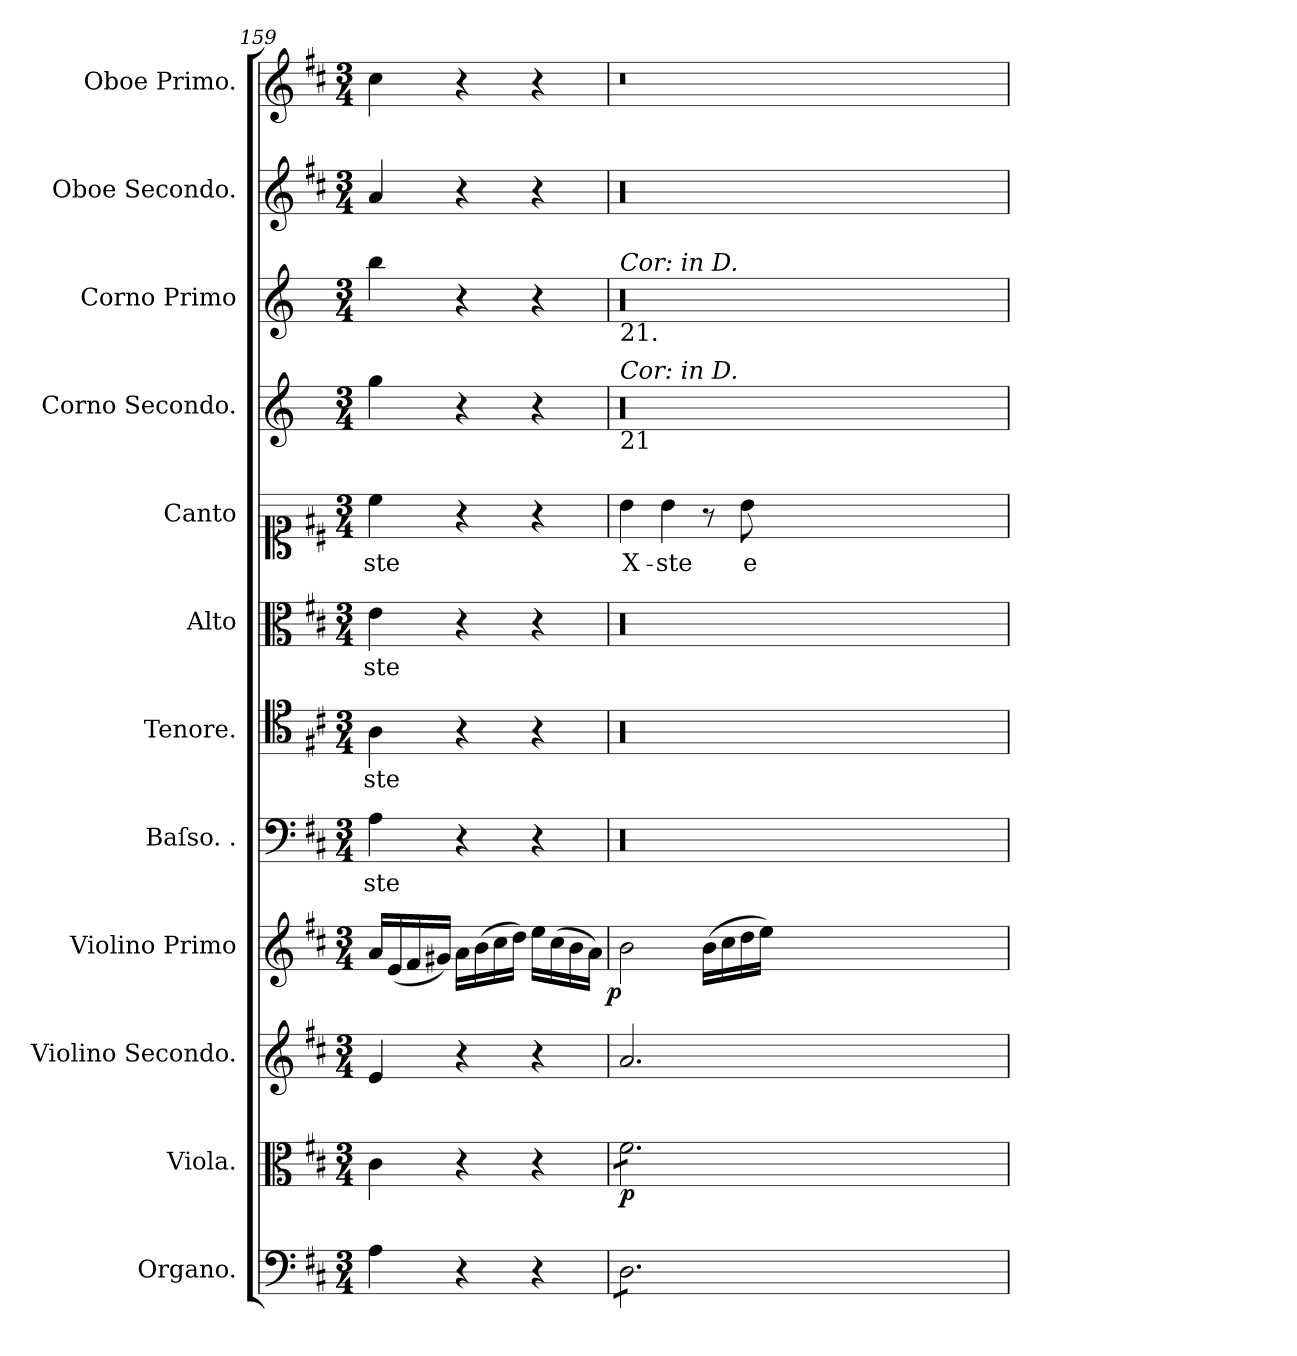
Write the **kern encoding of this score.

**kern	**kern	**dynam	**kern	**kern	**dynam	**kern	**text	**kern	**text	**kern	**text	**kern	**text	**kern	**kern	**kern	**kern
*part12	*part11	*part11	*part10	*part9	*part9	*part8	*part8	*part7	*part7	*part6	*part6	*part5	*part5	*part4	*part3	*part2	*part1
*staff12	*staff11	*staff11	*staff10	*staff9	*staff9	*staff8	*staff8	*staff7	*staff7	*staff6	*staff6	*staff5	*staff5	*staff4	*staff3	*staff2	*staff1
*I"Organo.	*I"Viola.	*	*I"Violino Secondo.	*I"Violino Primo	*	*I"Baſso. .	*	*I"Tenore.	*	*I"Alto	*	*I"Canto	*	*I"Corno Secondo.	*I"Corno Primo	*I"Oboe Secondo.	*I"Oboe Primo.
*I'org	*I'vla	*	*I'vl 2	*I'vl 1	*	*I'B	*	*I'T	*	*I'A	*	*	*	*I'cor 2	*I'cor 1	*I'ob 2	*I'ob 1
*clefF4	*clefC3	*	*clefG2	*clefG2	*	*clefF4	*	*clefC4	*	*clefC3	*	*clefC1	*	*clefG2	*clefG2	*clefG2	*clefG2
*	*	*	*	*	*	*	*	*	*	*	*	*	*	*ITrd6c10	*ITrd6c10	*	*
*k[f#c#]	*k[f#c#]	*	*k[f#c#]	*k[f#c#]	*	*k[f#c#]	*	*k[f#c#]	*	*k[f#c#]	*	*k[f#c#]	*	*k[f#c#]	*k[f#c#]	*k[f#c#]	*k[f#c#]
*M3/4	*M3/4	*	*M3/4	*M3/4	*	*M3/4	*	*M3/4	*	*M3/4	*	*M3/4	*	*M3/4	*M3/4	*M3/4	*M3/4
=159	=159	=159	=159	=159	=159	=159	=159	=159	=159	=159	=159	=159	=159	=159	=159	=159	=159
!	!	!	!	!	!	!	!LO:LY:i	!	!LO:LY:i	!	!LO:LY:i	!	!LO:LY:i	!	!	!	!
4A\	4c#\	.	4e/	16a/LL	.	4A\	-ste	4A\	-ste	4e\	-ste	4cc#\	-ste	4a\	4cc#\	4a/	4cc#\
.	.	.	.	(<16e/	.	.	.	.	.	.	.	.	.	.	.	.	.
.	.	.	.	16f#/	.	.	.	.	.	.	.	.	.	.	.	.	.
.	.	.	.	16g#X/JJ)	.	.	.	.	.	.	.	.	.	.	.	.	.
4r	4r	.	4r	16a\LL	.	4r	.	4r	.	4r	.	4r	.	4r	4r	4r	4r
.	.	.	.	(>16b\	.	.	.	.	.	.	.	.	.	.	.	.	.
.	.	.	.	16cc#\	.	.	.	.	.	.	.	.	.	.	.	.	.
.	.	.	.	16dd\JJ)	.	.	.	.	.	.	.	.	.	.	.	.	.
4r	4r	.	4r	16ee\LL	.	4r	.	4r	.	4r	.	4r	.	4r	4r	4r	4r
.	.	.	.	(>16cc#\	.	.	.	.	.	.	.	.	.	.	.	.	.
.	.	.	.	16b\	.	.	.	.	.	.	.	.	.	.	.	.	.
.	.	.	.	16a\JJ)	.	.	.	.	.	.	.	.	.	.	.	.	.
=160	=160	=160	=160	=160	=160	=160	=160	=160	=160	=160	=160	=160	=160	=160	=160	=160	=160
!	!	!	!	!	!	!	!	!	!	!	!	!	!	!	!LO:TX:b:t=21.	!	!
!	!	!	!	!	!	!	!	!	!	!	!	!	!	!	!LO:TX:a:i:t=Cor&colon; in D.	!	!
!	!	!	!	!	!	!	!	!	!	!	!	!	!	!LO:TX:b:t=21	!	!	!
!	!	!	!	!	!	!	!	!	!	!	!	!	!	!LO:TX:a:i:t=Cor&colon; in D.	!	!	!
!	!	!LO:DY:b	!	!	!LO:DY:b:rj	!LO:N:vis=00	!	!LO:N:vis=00	!	!LO:N:vis=00	!	!	!LO:LY:i	!LO:N:vis=00	!LO:N:vis=00	!LO:N:vis=00	!LO:N:vis=0
*tremolo	*	*	*	*	*	*	*	*	*	*	*	*	*	*	*	*	*
*	*tremolo	*	*	*	*	*	*	*	*	*	*	*	*	*	*	*	*
8D\L	8f#\L	p	2.a/	2b\	p	0.r	.	0.r	.	0.r	.	4b\	X-	0.r	0.r	0.r	1.r
8D\	8f#\	.	.	.	.	.	.	.	.	.	.	.	.	.	.	.	.
!	!	!	!	!	!	!	!	!	!	!	!	!	!LO:LY:i	!	!	!	!
8D\	8f#\	.	.	.	.	.	.	.	.	.	.	4b\	-ste	.	.	.	.
8D\	8f#\	.	.	.	.	.	.	.	.	.	.	.	.	.	.	.	.
8D\	8f#\	.	.	(>16b\LL	.	.	.	.	.	.	.	8r	.	.	.	.	.
.	.	.	.	16cc#\	.	.	.	.	.	.	.	.	.	.	.	.	.
8D\J	8f#\J	.	.	16dd\	.	.	.	.	.	.	.	8b\	e-	.	.	.	.
*	*Xtremolo	*	*	*	*	*	*	*	*	*	*	*	*	*	*	*	*
*Xtremolo	*	*	*	*	*	*	*	*	*	*	*	*	*	*	*	*	*
.	.	.	.	16ee\JJ)	.	.	.	.	.	.	.	.	.	.	.	.	.
0ryy	0ryy	.	0ryy	0ryy	.	.	.	.	.	.	.	0ryy	.	.	.	.	.
.	.	.	.	.	.	.	.	.	.	.	.	.	.	.	.	.	1.ryy
4ryy	4ryy	.	4ryy	4ryy	.	.	.	.	.	.	.	4ryy	.	.	.	.	.
=	=	=	=	=	=	=	=	=	=	=	=	=	=	=	=	=	=
*-	*-	*-	*-	*-	*-	*-	*-	*-	*-	*-	*-	*-	*-	*-	*-	*-	*-
